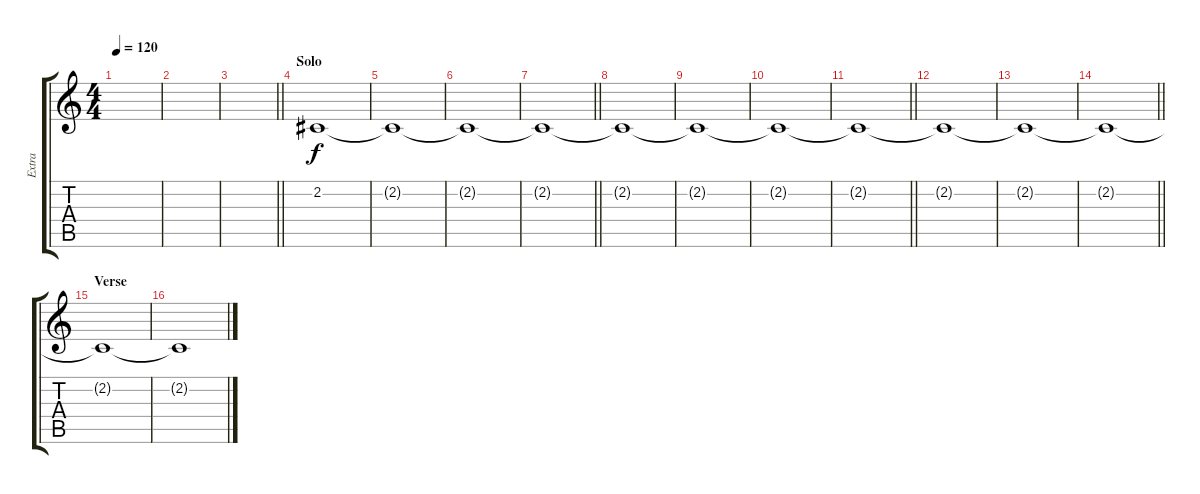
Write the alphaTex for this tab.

\track ("Extra" "Extra") {instrument applause}
\staff {score tabs}
\tuning (E4 B3 G3 D3 A2 E2) {hide}
\ts (4 4)
\tempo 120
\clef g2
\ks c
|
|
\barLineRight lightlight
|
\section ("" "Solo")
2.2.1 |
2.2{t}.1 |
2.2{t}.1 |
\barLineRight lightlight
2.2{t}.1 |
2.2{t}.1 |
2.2{t}.1 |
2.2{t}.1 |
\barLineRight lightlight
2.2{t}.1 |
2.2{t}.1 |
2.2{t}.1 |
\barLineRight lightlight
2.2{t}.1 |
\section ("" "Verse")
2.2{t}.1 |
2.2{t}.1
